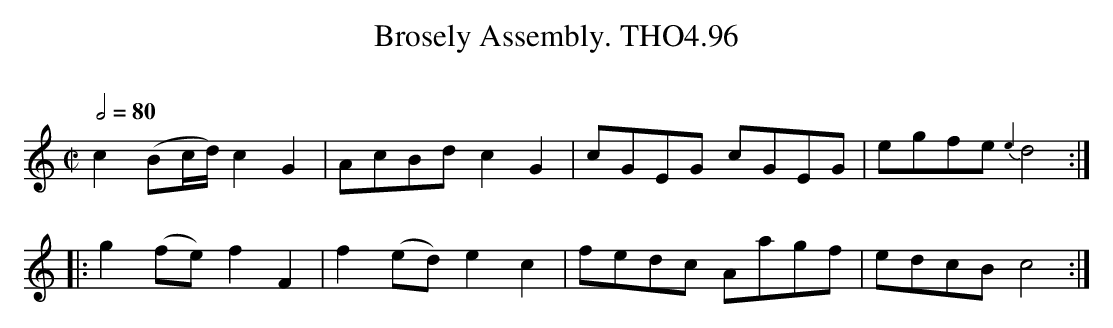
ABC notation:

X:1
T:Brosely Assembly. THO4.96
O:
M:C|
L:1/8
Q:1/2=80
K:C
c2(Bc/d/) c2G2|AcBd c2G2|cGEG cGEG|egfe {e2}d4:|
|:g2 (fe) f2F2|f2 (ed) e2c2|fedc Aagf|edcB c4:|
